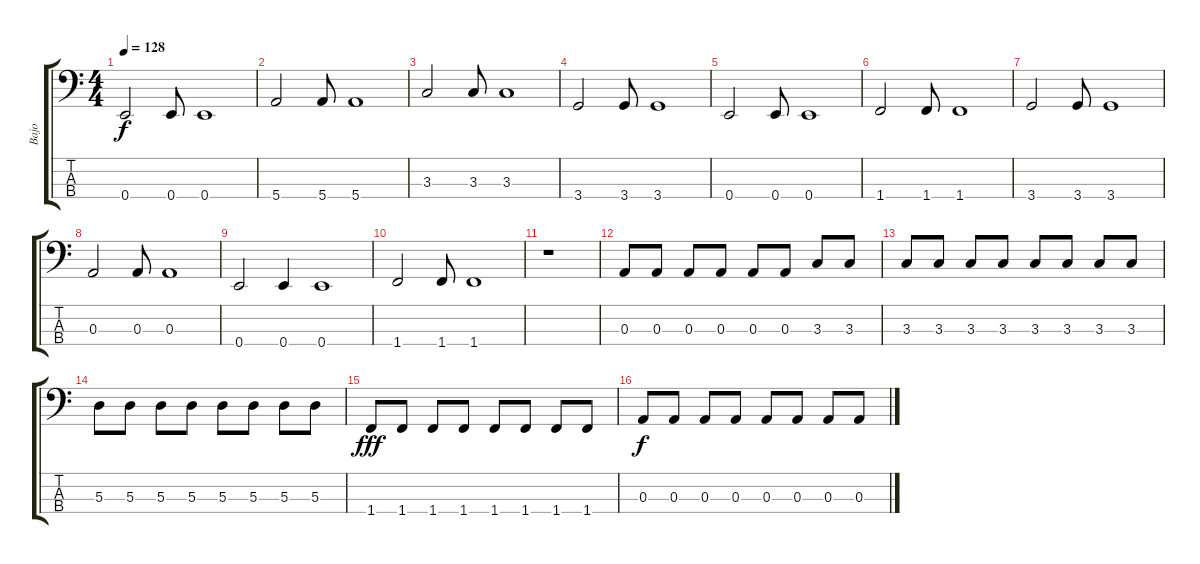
\track ("Bajo" "Bajo") {instrument electricbassfinger}
\staff {score tabs}
\tuning (G2 D2 A1 E1) {hide}
\ts (4 4)
\tempo 128
\clef f4
\ks c
0.4.2{dy f} 0.4.8 0.4.1 |
5.4.2 5.4.8 5.4.1 |
3.3.2 3.3.8 3.3.1 |
3.4.2 3.4.8 3.4.1 |
0.4.2 0.4.8 0.4.1 |
1.4.2 1.4.8 1.4.1 |
3.4.2 3.4.8 3.4.1 |
0.3.2 0.3.8 0.3.1 |
0.4.2 0.4.4 0.4.1 |
1.4.2 1.4.8 1.4.1 |
r.1 |
0.3.8 0.3.8 0.3.8 0.3.8 0.3.8 0.3.8 3.3.8 3.3.8 |
3.3.8 3.3.8 3.3.8 3.3.8 3.3.8 3.3.8 3.3.8 3.3.8 |
5.3.8 5.3.8 5.3.8 5.3.8 5.3.8 5.3.8 5.3.8 5.3.8 |
1.4.8{dy fff} 1.4.8 1.4.8 1.4.8 1.4.8 1.4.8 1.4.8 1.4.8 |
0.3.8{dy f} 0.3.8 0.3.8 0.3.8 0.3.8 0.3.8 0.3.8 0.3.8
